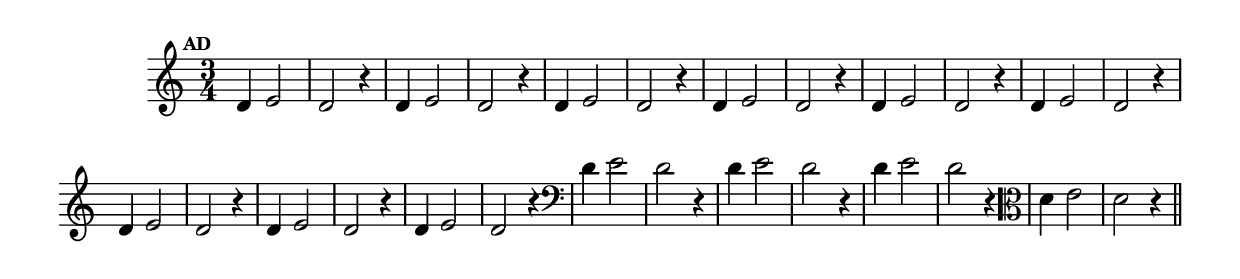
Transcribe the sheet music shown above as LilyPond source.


\version "2.16.0"

%\header { texidoc="Perguntas e Respostas"}

\relative c' {

  \override Staff.TimeSignature #'style = #'()
  \time 3/4 
  \override Score.BarNumber #'transparent = ##t
                                %\override Score.RehearsalMark #'font-family = #'roman
  \override Score.RehearsalMark #'font-size = #-2
  \override Score.BarNumber #'transparent = ##t
  \set Score.markFormatter = #format-mark-numbers

  \mark 29 

                                % CLARINETE

  \tag #'cl {
    d4 e2 | d r4 
  }

                                % FLAUTA

  \tag #'fl {
    d4 e2 | d r4 
  }

                                % OBOÉ

  \tag #'ob {
    d4 e2 | d r4 
  }

                                % SAX ALTO

  \tag #'saxa {
    d4 e2 | d r4 
  }

                                % SAX TENOR

  \tag #'saxt {
    d4 e2 | d r4 
  }

                                % SAX GENES

  \tag #'saxg {
    d4 e2 | d r4 
  }

                                % TROMPETE

  \tag #'tpt {
    d4 e2 | d r4 
  }

                                % TROMPA

  \tag #'tpa {
    d4 e2 | d r4 
  }

                                % TROMPA OP

  \tag #'tpaop {
    d4 e2 | d r4 
  }

                                % TROMBONE

  \tag #'tbn {
    \clef bass
    d4 e2 | d r4 
  }

                                % TUBA MIB

  \tag #'tbamib {
    \clef bass
    d4 e2 | d r4 
  }

                                % TUBA SIB

  \tag #'tbasib {
    \clef bass
    d4 e2 | d r4 
  }

                                % VIOLA

  \tag #'vla {
    \clef alto
    d4 e2 | d r4 
  }

                                % FINAL

  \bar "||"

}
